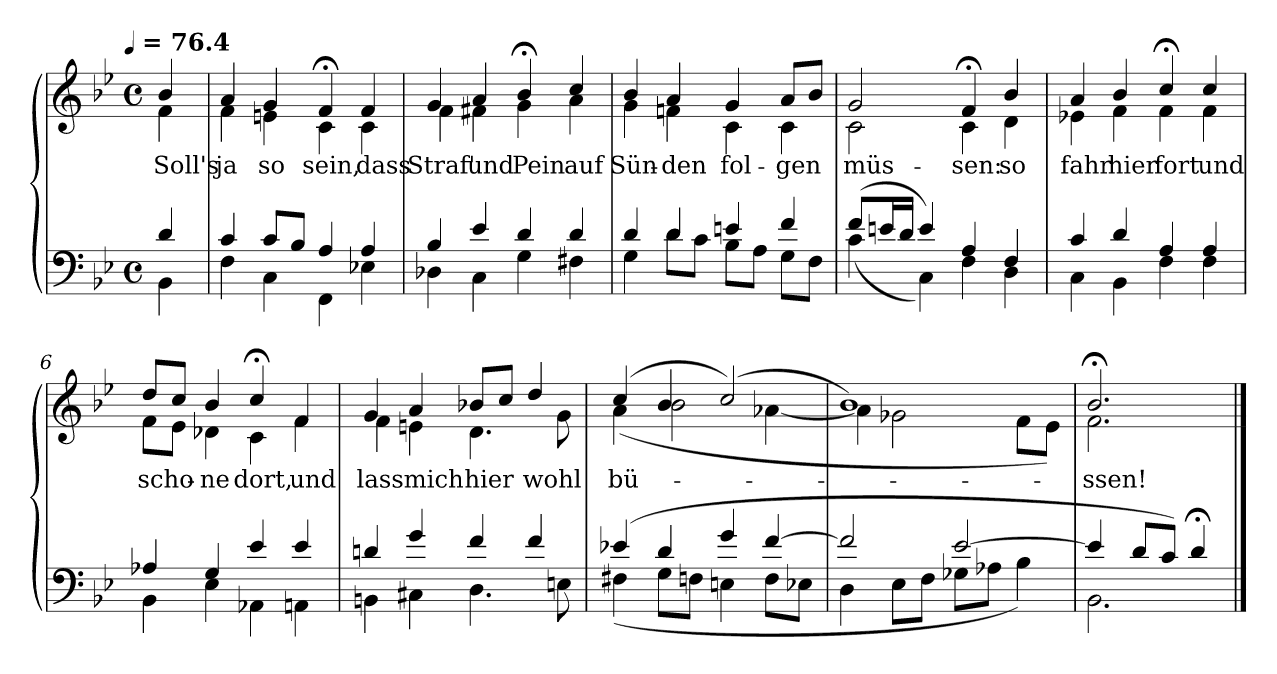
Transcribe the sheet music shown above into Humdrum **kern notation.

**kern	**kern	**text	**dynam
*part1	*part1	*part1	*part1
*staff2	*staff1	*staff1	*staff1/2
*clefF4	*clefG2	*	*
*k[b-e-]	*k[b-e-]	*	*
!!LO:TX:omd:t=[quarter] = 76.4
*M4/4	*M4/4	*	*
*met(c)	*met(c)	*	*
*MM76	*MM76	*	*
=	=	=	=
*^	*^	*	*
4d	4BB-	4b-	4f	Soll's	.
=1	=1	=1	=1	=1	=1
4c	4F	4a	4f	ja	.
8cL	4C	4g	4en	so	.
8B-J	.	.	.	.	.
4A	4FF	4f;<	4c	sein,	.
4A	4E-X	4f	4c	dass	.
=2	=2	=2	=2	=2	=2
4B-	4D-X	4g	4f	Straf'	.
4e-	4C	4a	4f#X	und	.
4d	4G	4b-;<	4g	Pein	.
4d	4F#X	4cc	4a	auf	.
=3	=3	=3	=3	=3	=3
4d	4G	4b-	4g	Sün-	.
4d	8dL	4a	4fn	-den	.
.	8cJ	.	.	.	.
4en	8B-L	4g	4c	fol-	.
.	8AJ	.	.	.	.
4f	8GL	8aL	4c	-gen	.
.	8FJ	8b-J	.	.	.
=4	=4	=4	=4	=4	=4
*	*	*MM73	*	*	*
(8fL	(4c	2g	2c	müs-	.
16enL	.	.	.	.	.
16dJJ	.	.	.	.	.
4e)	4C)	.	.	.	.
4A	4F	4f;<	4c	-sen:	.
4F	4D	4b-	4d	so	♩ = 77
=5	=5	=5	=5	=5	=5
4c	4C	4a	4e-X	fahr	.
4d	4BB-	4b-	4f	hier	.
4A	4F	4cc;<	4f	fort	.
4A	4F	4cc	4f	und	.
!!LO:LB:g=z	!!
=6	=6	=6	=6	=6	=6
*	*	*MM73	*	*	*
4A-X	4BB-	8ddL	8fL	scho-	.
.	.	8ccJ	8e-J	.	.
4G	4E-	4b-	4d-X	-ne	.
4e-	4AA-X	4cc;<	4c	dort,	.
4e-	4AAn	4f	4f	und	♩ = 77
=7	=7	=7	=7	=7	=7
4dn	4BBn	4g	4f	lass	.
4g	4C#X	4a	4en	mich	.
4f	4.D	8b-XL	4.d	hier	.
.	.	8ccJ	.	.	.
4f	.	4dd	.	wohl	♩ = 76
.	8En	.	8g	.	.
=8	=8	=8	=8	=8	=8
(4e-X	(4F#X	(4cc	(4a	bü-	.
4d	8GL	4b-	2b-	.	.
.	8FnJ	.	.	.	.
4g	4En	(2cc)	.	.	.
[4f	8FL	.	[4a-X	.	.
.	8E-XJ	.	.	.	.
=9	=9	=9	=9	=9	=9
*	*	*MM73	*	*	*
2f]	4D	1b-)	4a-]	.	.
.	8E-L	.	2g-X	.	.
.	8FJ	.	.	.	.
[2e-	8G-XL	.	.	.	.
.	8A-XJ	.	.	.	.
.	4B-)	.	8fL	.	.
.	.	.	8e-J)	.	.
=10	=10	=10	=10	=10	=10
*	*	*MM64	*	*	*
4e-]	2.BB-	2.b-;<	2.f	-ssen!	.
8dL	.	.	.	.	.
8cJ)	.	.	.	.	.
4d;<	.	.	.	.	.
*v	*v	*	*	*	*
*	*v	*v	*	*
==	==	==	==
*-	*-	*-	*-
